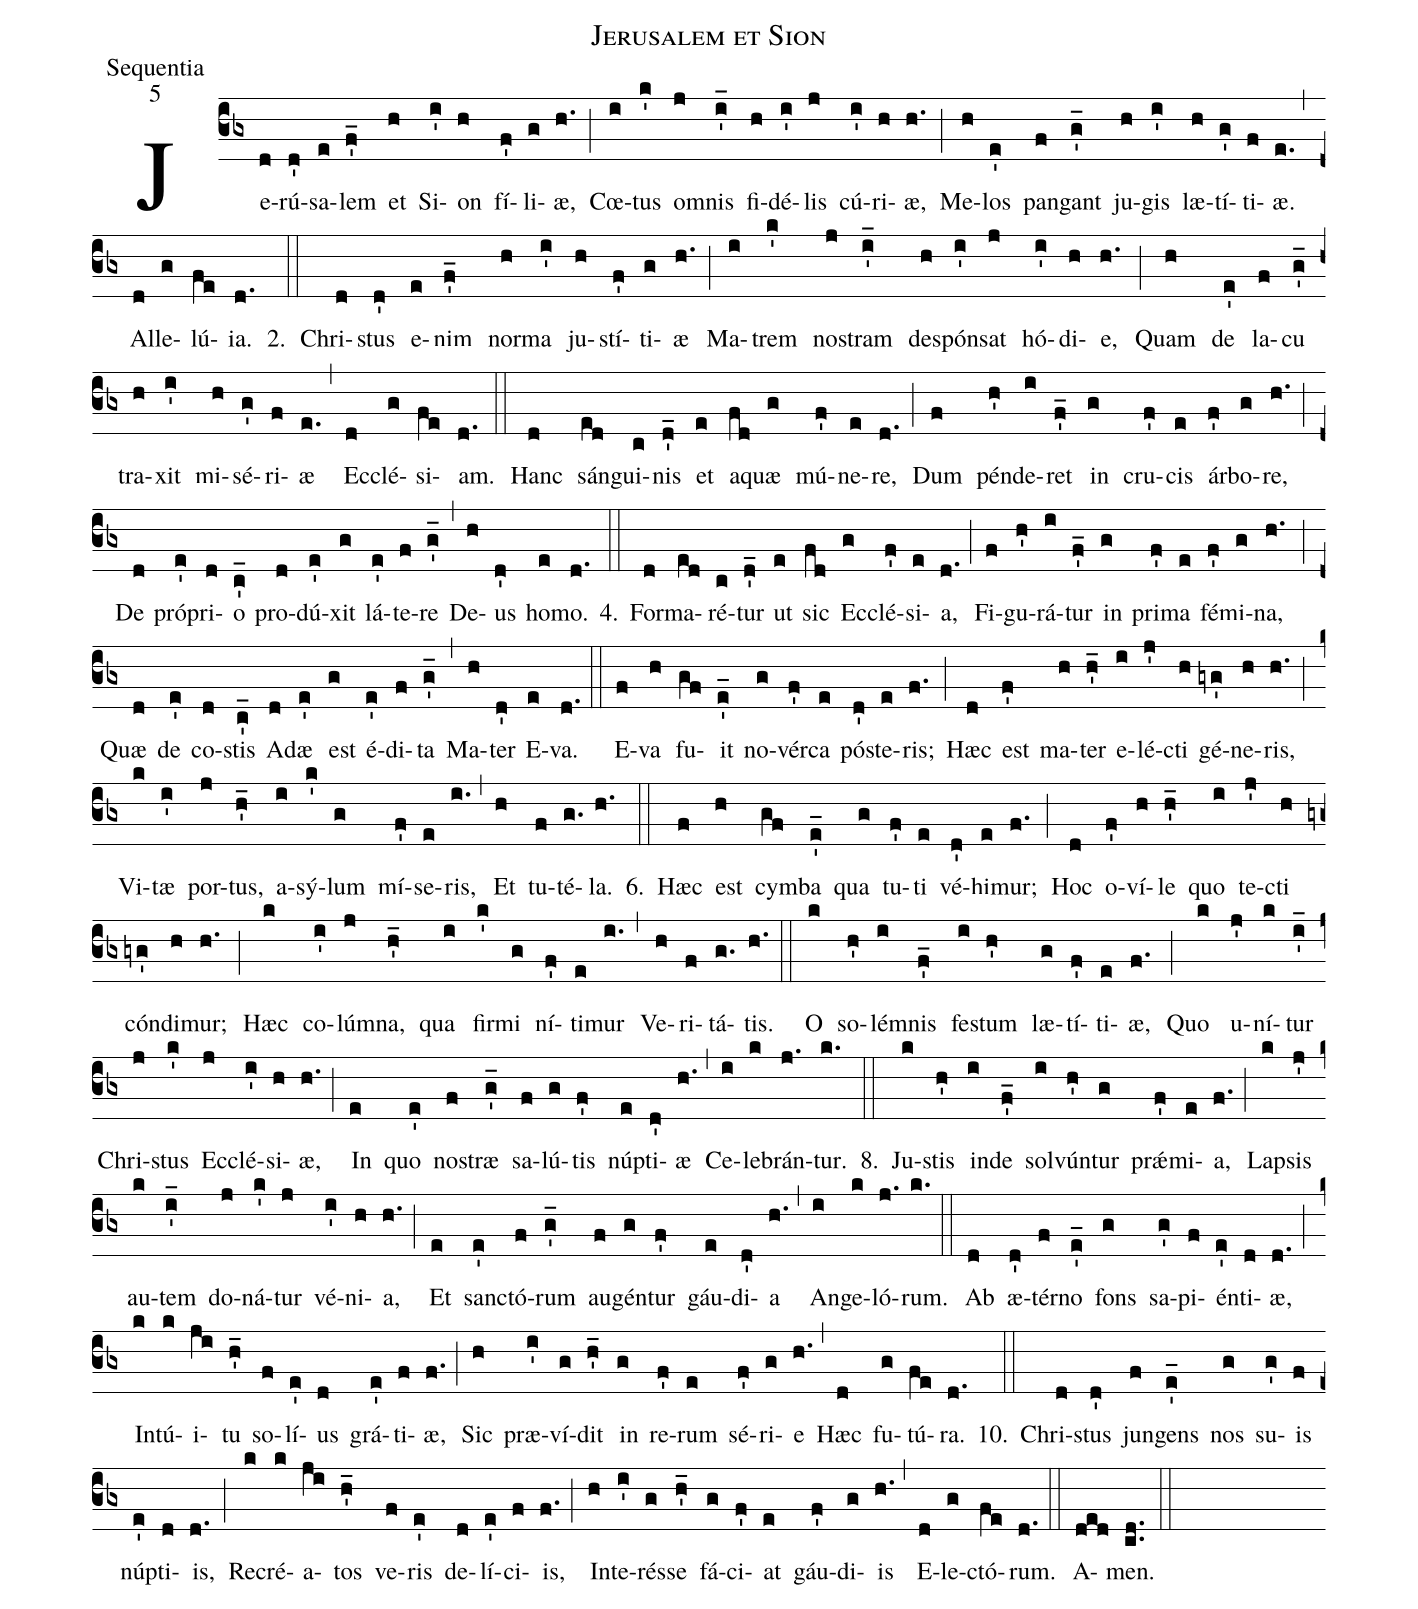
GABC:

name:Jerusalem et Sion;
office-part:Sequentia;
mode:5;
%%
(cb3)Je(d)rú(d')sa(e)lem(f'_) et(h) Si(i')on(h) fí(f')li(g)æ,(h.) (;)
Cœ(i)tus(k') om(j)nis(i'_) fi(h)dé(i')lis(j) cú(i')ri(h)æ,(h.) (;)
Me(h)los(e') pan(f)gant(g'_) ju(h)gis(i') læ(h)tí(g')ti(f)æ.(e.) (,)
Al(d)le(g)lú(fe)ia.(d.)
2.(::)

Chri(d)stus(d') e(e)nim(f'_) nor(h)ma(i') ju(h)stí(f')ti(g)æ(h.) (;)
Ma(i)trem(k') no(j)stram(i'_) de(h)spón(i')sat(j) hó(i')di(h)e,(h.) (;)
Quam(h) de(e') la(f)cu(g'_) tra(h)xit(i') mi(h)sé(g')ri(f)æ(e.) (,)
Ec(d)clé(g)si(fe)am.(d.) (::)
Hanc(d) sán(ed)gui(c)nis(d'_) et(e) a(fd)quæ(g) mú(f')ne(e)re,(d.) (;)
Dum(f) pén(h')de(i)ret(f'_) in(g) cru(f')cis(e) ár(f')bo(g)re,(h.) (;)
De(d) pró(e')pri(d)o(c'_) pro(d)dú(e')xit(g) lá(e')te(f)re(g'_) (,)
De(h)us(d') ho(e)mo.(d.)
4.(::)

For(d)ma(ed)ré(c)tur(d'_) ut(e) sic(fd) Ec(g)clé(f')si(e)a,(d.) (;)
Fi(f)gu(h')rá(i)tur(f'_) in(g) pri(f')ma(e) fé(f')mi(g)na,(h.) (;)
Quæ(d) de(e') co(d)stis(c'_) A(d)dæ(e') est(g) é(e')di(f)ta(g'_) (,)
Ma(h)ter(d') E(e)va.(d.) (::)
E(f)va(h) fu(gf)it(e'_) no(g)vér(f')ca(e) pó(d')ste(e)ris;(f.) (;)
Hæc(d) est(f') ma(h)ter(h'_) e(i)lé(j')cti(h) gé(gyg')ne(h)ris,(h.) (;)
Vi(k)tæ(i') por(j)tus,(h'_) a(i)sý(k')lum(g) mí(f')se(e)ris,(i.) (,)
Et(h) tu(f)té(g.)la.(h.)
6.(::)

Hæc(f) est(h) cym(gf)ba(e'_) qua(g) tu(f')ti(e) vé(d')hi(e)mur;(f.) (;)
Hoc(d) o(f')ví(h)le(h'_) quo(i) te(j')cti(h) cón(gyg')di(h)mur;(h.) (;)
Hæc(k) co(i')lúm(j)na,(h'_) qua(i) fir(k')mi(g) ní(f')ti(e)mur(i.) (,)
Ve(h)ri(f)tá(g.)tis.(h.) (::)
O(k) so(h')lém(i)nis(f'_) fe(i)stum(h') læ(g)tí(f')ti(e)æ,(f.) (;)
Quo(k) u(j')ní(k)tur(i'_) Chri(j)stus(k') Ec(j)clé(i')si(h)æ,(h.) (;)
In(e) quo(e') no(f)stræ(g'_) sa(f)lú(g)tis(f') núp(e)ti(d')æ(h.) (,)
Ce(i)le(k)brán(j.)tur.(k.)
8.(::)

Ju(k)stis(h') in(i)de(f'_) sol(i)vún(h')tur(g) prǽ(f')mi(e)a,(f.) (;)
La(k)psis(j') au(k)tem(i'_) do(j)ná(k')tur(j) vé(i')ni(h)a,(h.) (;)
Et(e) san(e')ctó(f)rum(g'_) au(f)gén(g)tur(f') gáu(e)di(d')a(h.) (,)
An(i)ge(k)ló(j.)rum.(k.) (::)
Ab(d) æ(d')tér(f)no(e'_) fons(g) sa(g')pi(f)én(e')ti(d)æ,(d.) (;)
In(k)tú(k)i(ji)tu(h'_) so(f)lí(e')us(d) grá(e')ti(f)æ,(f.) (;)
Sic(h) præ(i')ví(g)dit(h'_) in(g) re(f')rum(e) sé(f')ri(g)e(h.) (,)
Hæc(d) fu(g)tú(fe)ra.(d.)
10.(::)

Chri(d)stus(d') jun(f)gens(e'_) nos(g) su(g')is(f) núp(e')ti(d)is,(d.) (;)
Re(k)cré(k)a(ji)tos(h'_) ve(f)ris(e') de(d)lí(e')ci(f)is,(f.) (;)
In(h)te(i')rés(g)se(h'_) fá(g)ci(f')at(e) gáu(f')di(g)is(h.) (,)
E(d)le(g)ctó(fe)rum.(d.) (::) A(ded)men.(c.d.) (::)
